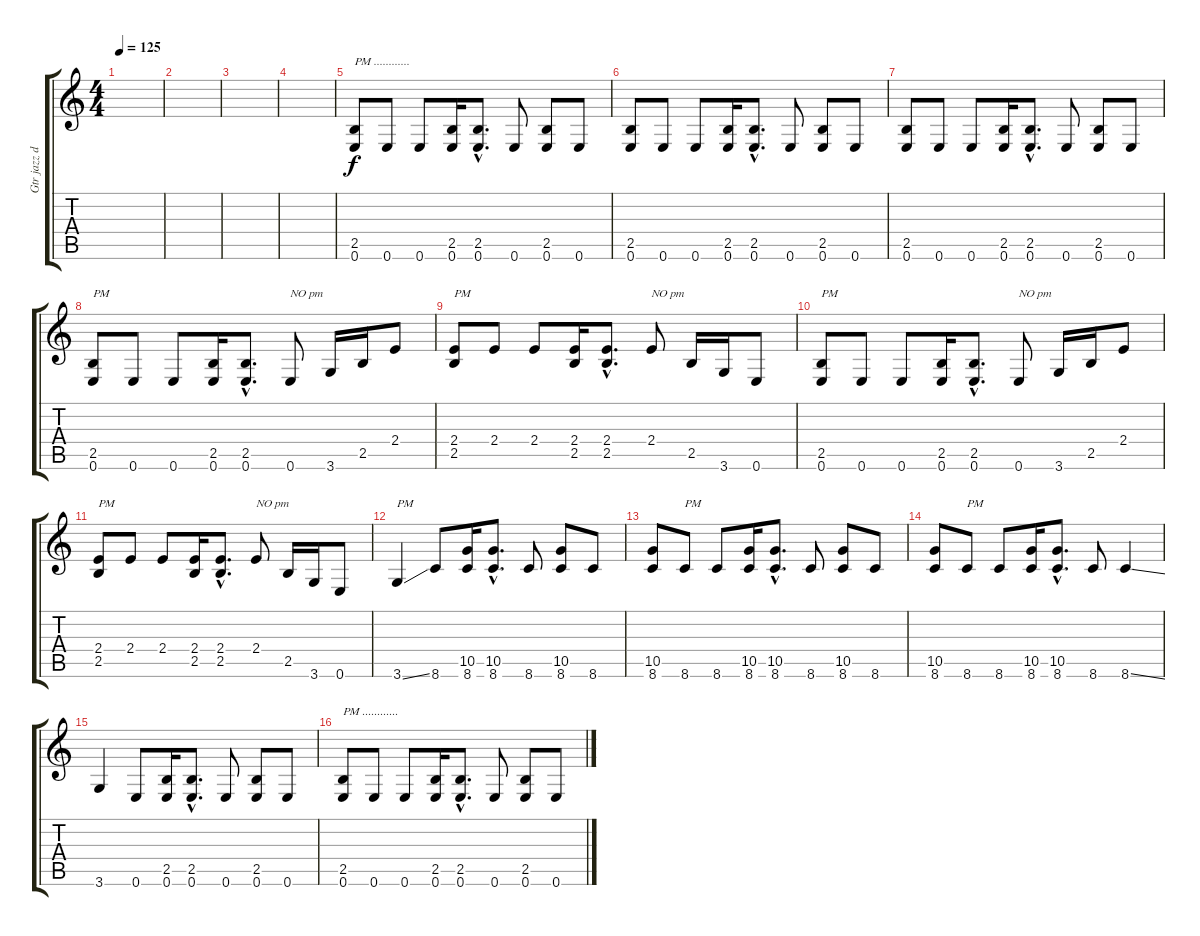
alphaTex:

\track ("Gtr jazz disto" "Gtr jazz d") {instrument electricguitarmuted}
\staff {score tabs}
\tuning (E4 B3 G3 D3 A2 E2) {hide}
\ts (4 4)
\tempo 125
\clef g2
\ks c
|
|
|
|
(2.5 0.6).8{txt "PM ............"} 0.6.8 0.6.8 (2.5 0.6).16 (2.5{hac} 0.6{hac}).8{d} 0.6.8 (2.5 0.6).8 0.6.8 |
(2.5 0.6).8 0.6.8 0.6.8 (2.5 0.6).16 (2.5{hac} 0.6{hac}).8{d} 0.6.8 (2.5 0.6).8 0.6.8 |
(2.5 0.6).8 0.6.8 0.6.8 (2.5 0.6).16 (2.5{hac} 0.6{hac}).8{d} 0.6.8 (2.5 0.6).8 0.6.8 |
(2.5 0.6).8{txt "PM" instrument electricguitarmuted} 0.6.8 0.6.8 (2.5 0.6).16 (2.5{hac} 0.6{hac}).8{d} 0.6.8{txt "NO pm" instrument overdrivenguitar} 3.6.16 2.5.16 2.4.8 |
(2.4 2.5).8{txt "PM" instrument electricguitarmuted} 2.4.8 2.4.8 (2.4 2.5).16 (2.4{hac} 2.5{hac}).8{d} 2.4.8{txt "NO pm" instrument overdrivenguitar} 2.5.16 3.6.16 0.6.8 |
(2.5 0.6).8{txt "PM" instrument electricguitarmuted} 0.6.8 0.6.8 (2.5 0.6).16 (2.5{hac} 0.6{hac}).8{d} 0.6.8{txt "NO pm" instrument overdrivenguitar} 3.6.16 2.5.16 2.4.8 |
(2.4 2.5).8{txt "PM" instrument electricguitarmuted} 2.4.8 2.4.8 (2.4 2.5).16 (2.4{hac} 2.5{hac}).8{d} 2.4.8{txt "NO pm" instrument overdrivenguitar} 2.5.16 3.6.16 0.6.8 |
3.6{ss}.4{txt "PM" instrument electricguitarmuted} 8.6.8 (10.5 8.6).16 (10.5{hac} 8.6{hac}).8{d} 8.6.8 (10.5 8.6).8 8.6.8 |
(10.5 8.6).8 8.6.8{txt "PM" instrument electricguitarmuted} 8.6.8 (10.5 8.6).16 (10.5{hac} 8.6{hac}).8{d} 8.6.8 (10.5 8.6).8 8.6.8 |
(10.5 8.6).8 8.6.8{txt "PM" instrument electricguitarmuted} 8.6.8 (10.5 8.6).16 (10.5{hac} 8.6{hac}).8{d} 8.6.8 8.6{ss}.4 |
3.6.4 0.6.8 (2.5 0.6).16 (2.5{hac} 0.6{hac}).8{d} 0.6.8 (2.5 0.6).8 0.6.8 |
(2.5 0.6).8{txt "PM ............"} 0.6.8 0.6.8 (2.5 0.6).16 (2.5{hac} 0.6{hac}).8{d} 0.6.8 (2.5 0.6).8 0.6.8
